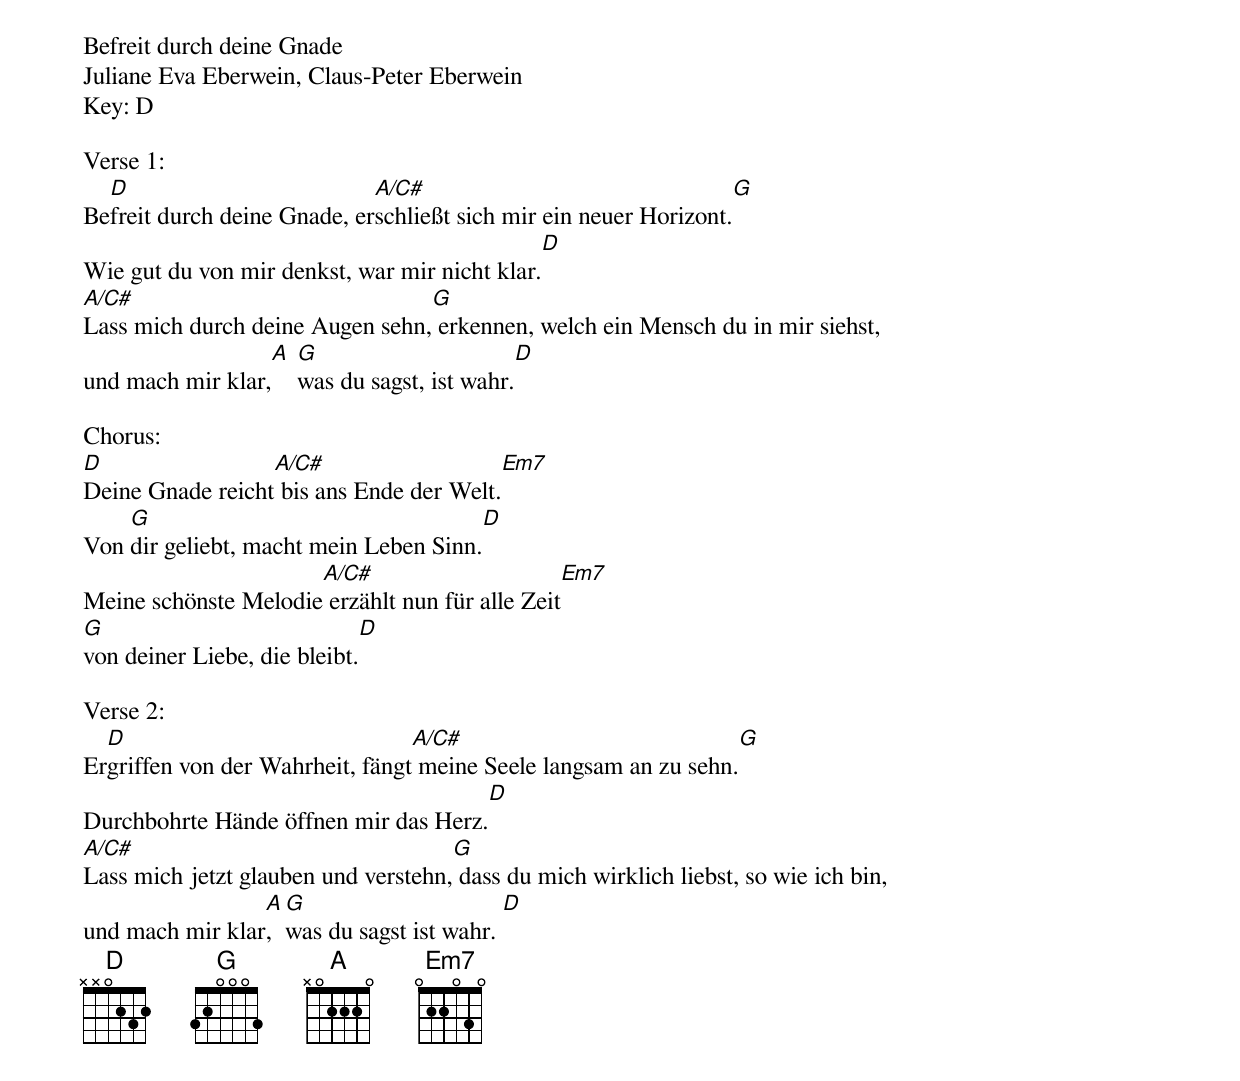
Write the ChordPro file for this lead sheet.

Befreit durch deine Gnade
Juliane Eva Eberwein, Claus-Peter Eberwein
Key: D

Verse 1:
Be[D]freit durch deine Gnade, er[A/C#]schließt sich mir ein neuer Horizont.[G]
Wie gut du von mir denkst, war mir nicht klar.[D]
[A/C#]Lass mich durch deine Augen sehn,[G] erkennen, welch ein Mensch du in mir siehst,
und mach mir klar,[A] [G]was du sagst, ist wahr.[D]

Chorus:
[D]Deine Gnade reicht[A/C#] bis ans Ende der Welt.[Em7]
Von [G]dir geliebt, macht mein Leben Sinn.[D]
Meine schönste Melodie[A/C#] erzählt nun für alle Zeit[Em7]
[G]von deiner Liebe, die bleibt.[D]

Verse 2:
Er[D]griffen von der Wahrheit, fängt[A/C#] meine Seele langsam an zu sehn.[G]
Durchbohrte Hände öffnen mir das Herz.[D]
[A/C#]Lass mich jetzt glauben und verstehn,[G] dass du mich wirklich liebst, so wie ich bin,
und mach mir klar[A], [G]was du sagst ist wahr. [D]
